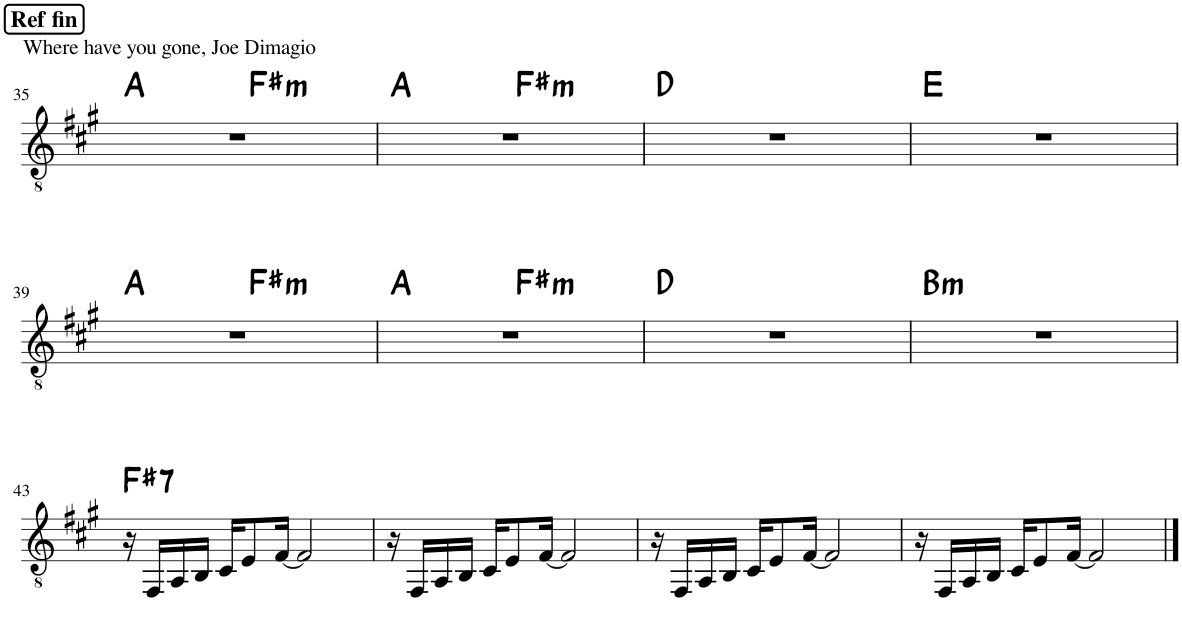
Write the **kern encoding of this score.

**kern	**harte
*part1	*part1
*staff1	*
*I"Classical Guitar	*
*I'Guit.	*
!!LO:PB:g=z
*clefGv2	*
*k[f#c#g#]	*
*M4/4	*
!!LO:REH:place=s1:a:B:cj:fs=11:t=Ref fin
=35	=35
!LO:TX:a:t=Where have you gone, Joe Dimagio	!
*^	*
1r	2ryy	A:maj
!	!	!LO:H:kt=m
.	2ryy	F#:min
=36	=36	=36
1r	2ryy	A:maj
!	!	!LO:H:kt=m
.	2ryy	F#:min
*v	*v	*
=37	=37
1r	D:maj
=38	=38
1r	E:maj
!!LO:LB:g=z
=39	=39
*^	*
1r	2ryy	A:maj
!	!	!LO:H:kt=m
.	2ryy	F#:min
=40	=40	=40
1r	2ryy	A:maj
!	!	!LO:H:kt=m
.	2ryy	F#:min
*v	*v	*
=41	=41
1r	D:maj
=42	=42
!	!LO:H:kt=m
1r	B:min
!!LO:LB:g=z
=43	=43
!	!LO:H:kt=7
16r	F#:7
16FF#/LL	.
16AA/	.
16BB/JJ	.
16C#/KL	.
8E/	.
[16F#/Jk	.
2F#/]	.
=44	=44
16r	.
16FF#/LL	.
16AA/	.
16BB/JJ	.
16C#/KL	.
8E/	.
[16F#/Jk	.
2F#/]	.
=45	=45
16r	.
16FF#/LL	.
16AA/	.
16BB/JJ	.
16C#/KL	.
8E/	.
[16F#/Jk	.
2F#/]	.
=46	=46
16r	.
16FF#/LL	.
16AA/	.
16BB/JJ	.
16C#/KL	.
8E/	.
[16F#/Jk	.
2F#/]	.
==	==
*-	*-
